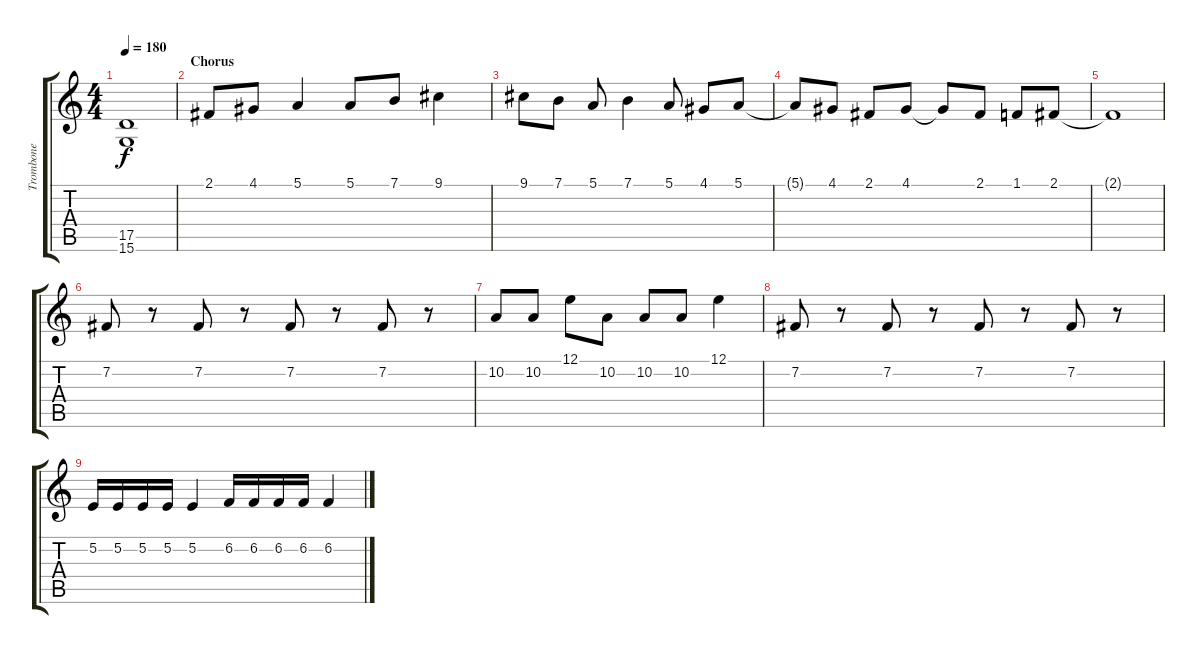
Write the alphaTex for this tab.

\track ("Trombone" "Trombone") {instrument trombone}
\staff {score tabs}
\tuning (E4 B3 G3 D3 A2 E2) {hide}
\ts (4 4)
\tempo 180
\clef g2
\ks c
(17.5 15.6).1{dy f} |
\section ("" "Chorus")
2.1.8 4.1.8 5.1.4 5.1.8 7.1.8 9.1.4 |
9.1.8 7.1.8 5.1.8 7.1.4 5.1.8 4.1.8 5.1.8 |
5.1{t}.8 4.1.8 2.1.8 4.1.8 4.1{t}.8 2.1.8 1.1.8 2.1.8 |
2.1{t}.1 |
7.2.8 r.8 7.2.8 r.8 7.2.8 r.8 7.2.8 r.8 |
10.2.8 10.2.8 12.1.8 10.2.8 10.2.8 10.2.8 12.1.4 |
7.2.8 r.8 7.2.8 r.8 7.2.8 r.8 7.2.8 r.8 |
5.2.16 5.2.16 5.2.16 5.2.16 5.2.4 6.2.16 6.2.16 6.2.16 6.2.16 6.2.4
